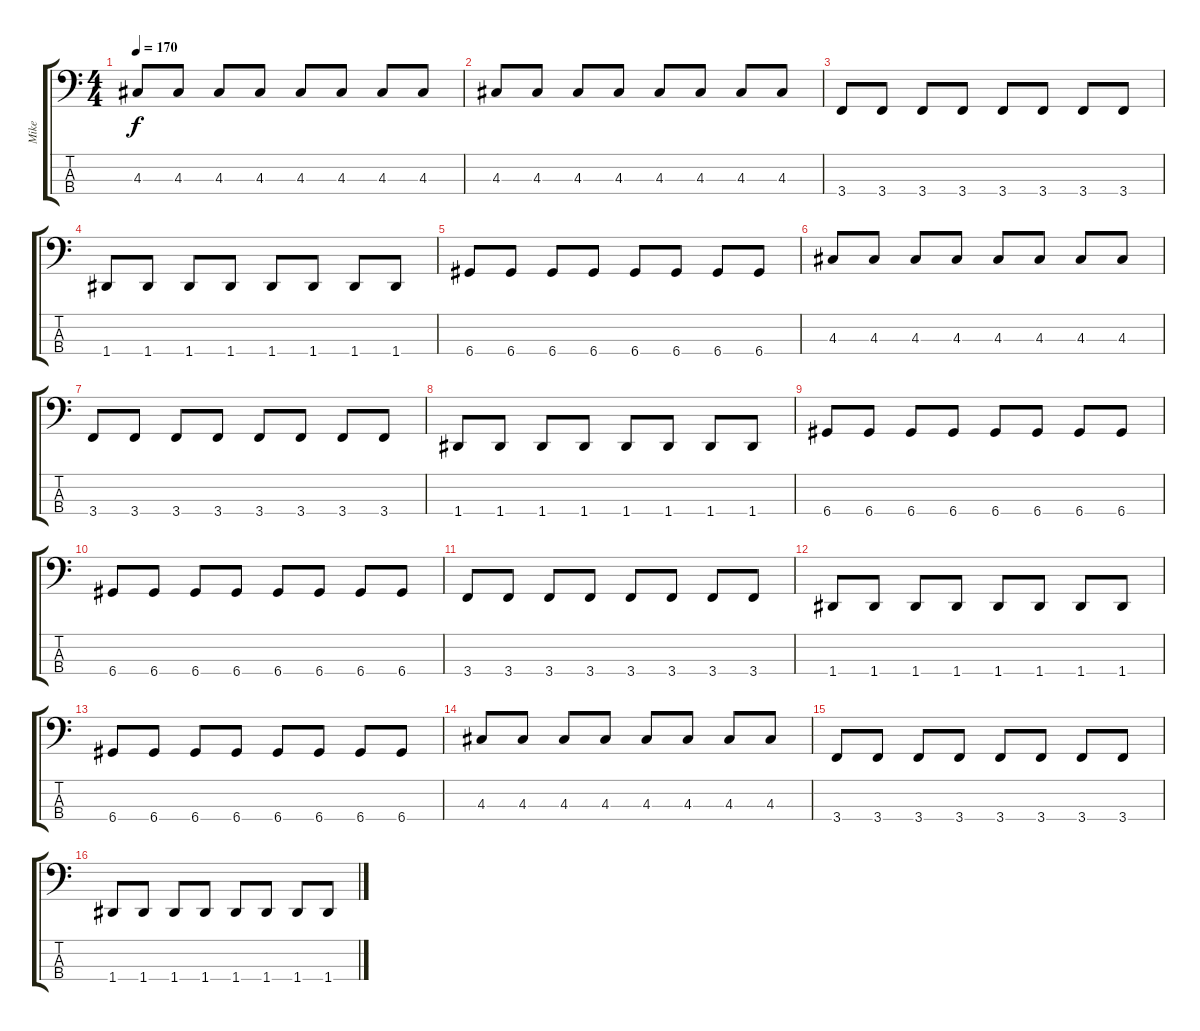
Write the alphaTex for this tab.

\track ("Mike" "Mike") {instrument electricbassfinger}
\staff {score tabs}
\tuning (G2 D2 A1 D1) {hide}
\ts (4 4)
\tempo 170
\clef f4
\ks c
4.3.8{dy f} 4.3.8 4.3.8 4.3.8 4.3.8 4.3.8 4.3.8 4.3.8 |
4.3.8 4.3.8 4.3.8 4.3.8 4.3.8 4.3.8 4.3.8 4.3.8 |
3.4.8 3.4.8 3.4.8 3.4.8 3.4.8 3.4.8 3.4.8 3.4.8 |
1.4.8 1.4.8 1.4.8 1.4.8 1.4.8 1.4.8 1.4.8 1.4.8 |
6.4.8 6.4.8 6.4.8 6.4.8 6.4.8 6.4.8 6.4.8 6.4.8 |
4.3.8 4.3.8 4.3.8 4.3.8 4.3.8 4.3.8 4.3.8 4.3.8 |
3.4.8 3.4.8 3.4.8 3.4.8 3.4.8 3.4.8 3.4.8 3.4.8 |
1.4.8 1.4.8 1.4.8 1.4.8 1.4.8 1.4.8 1.4.8 1.4.8 |
6.4.8 6.4.8 6.4.8 6.4.8 6.4.8 6.4.8 6.4.8 6.4.8 |
6.4.8 6.4.8 6.4.8 6.4.8 6.4.8 6.4.8 6.4.8 6.4.8 |
3.4.8 3.4.8 3.4.8 3.4.8 3.4.8 3.4.8 3.4.8 3.4.8 |
1.4.8 1.4.8 1.4.8 1.4.8 1.4.8 1.4.8 1.4.8 1.4.8 |
6.4.8 6.4.8 6.4.8 6.4.8 6.4.8 6.4.8 6.4.8 6.4.8 |
4.3.8 4.3.8 4.3.8 4.3.8 4.3.8 4.3.8 4.3.8 4.3.8 |
3.4.8 3.4.8 3.4.8 3.4.8 3.4.8 3.4.8 3.4.8 3.4.8 |
1.4.8 1.4.8 1.4.8 1.4.8 1.4.8 1.4.8 1.4.8 1.4.8
